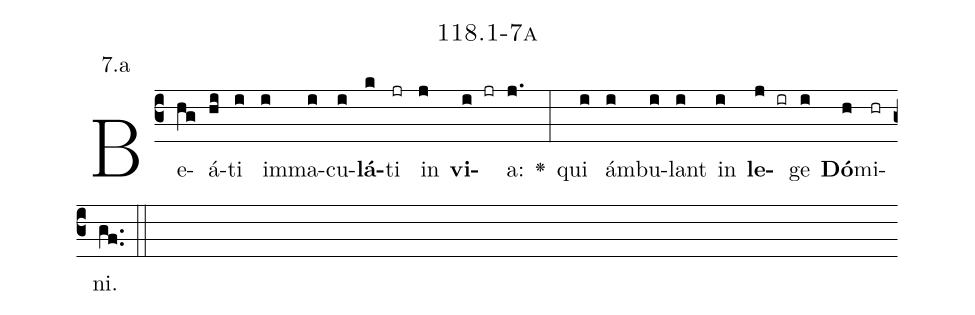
name: 118.1-7a;
annotation: 7.a;
%%
(c3)Be(hg)á(hi)ti(i) im(i)ma(i)cu(i)<b>lá</b>(k)ti(jr) in(j) <b>vi</b>(i jr)a:(j.) <v>\greheightstar</v>(:) qui(i) ám(i)bu(i)lant(i) in(i) <b>le</b>(j ir)ge(i) <b>Dó</b>(h)mi(hr)ni.(gf..) (::)


%E(i) u(i) o(j) u(i) a(h) e.(gf..) (::)
